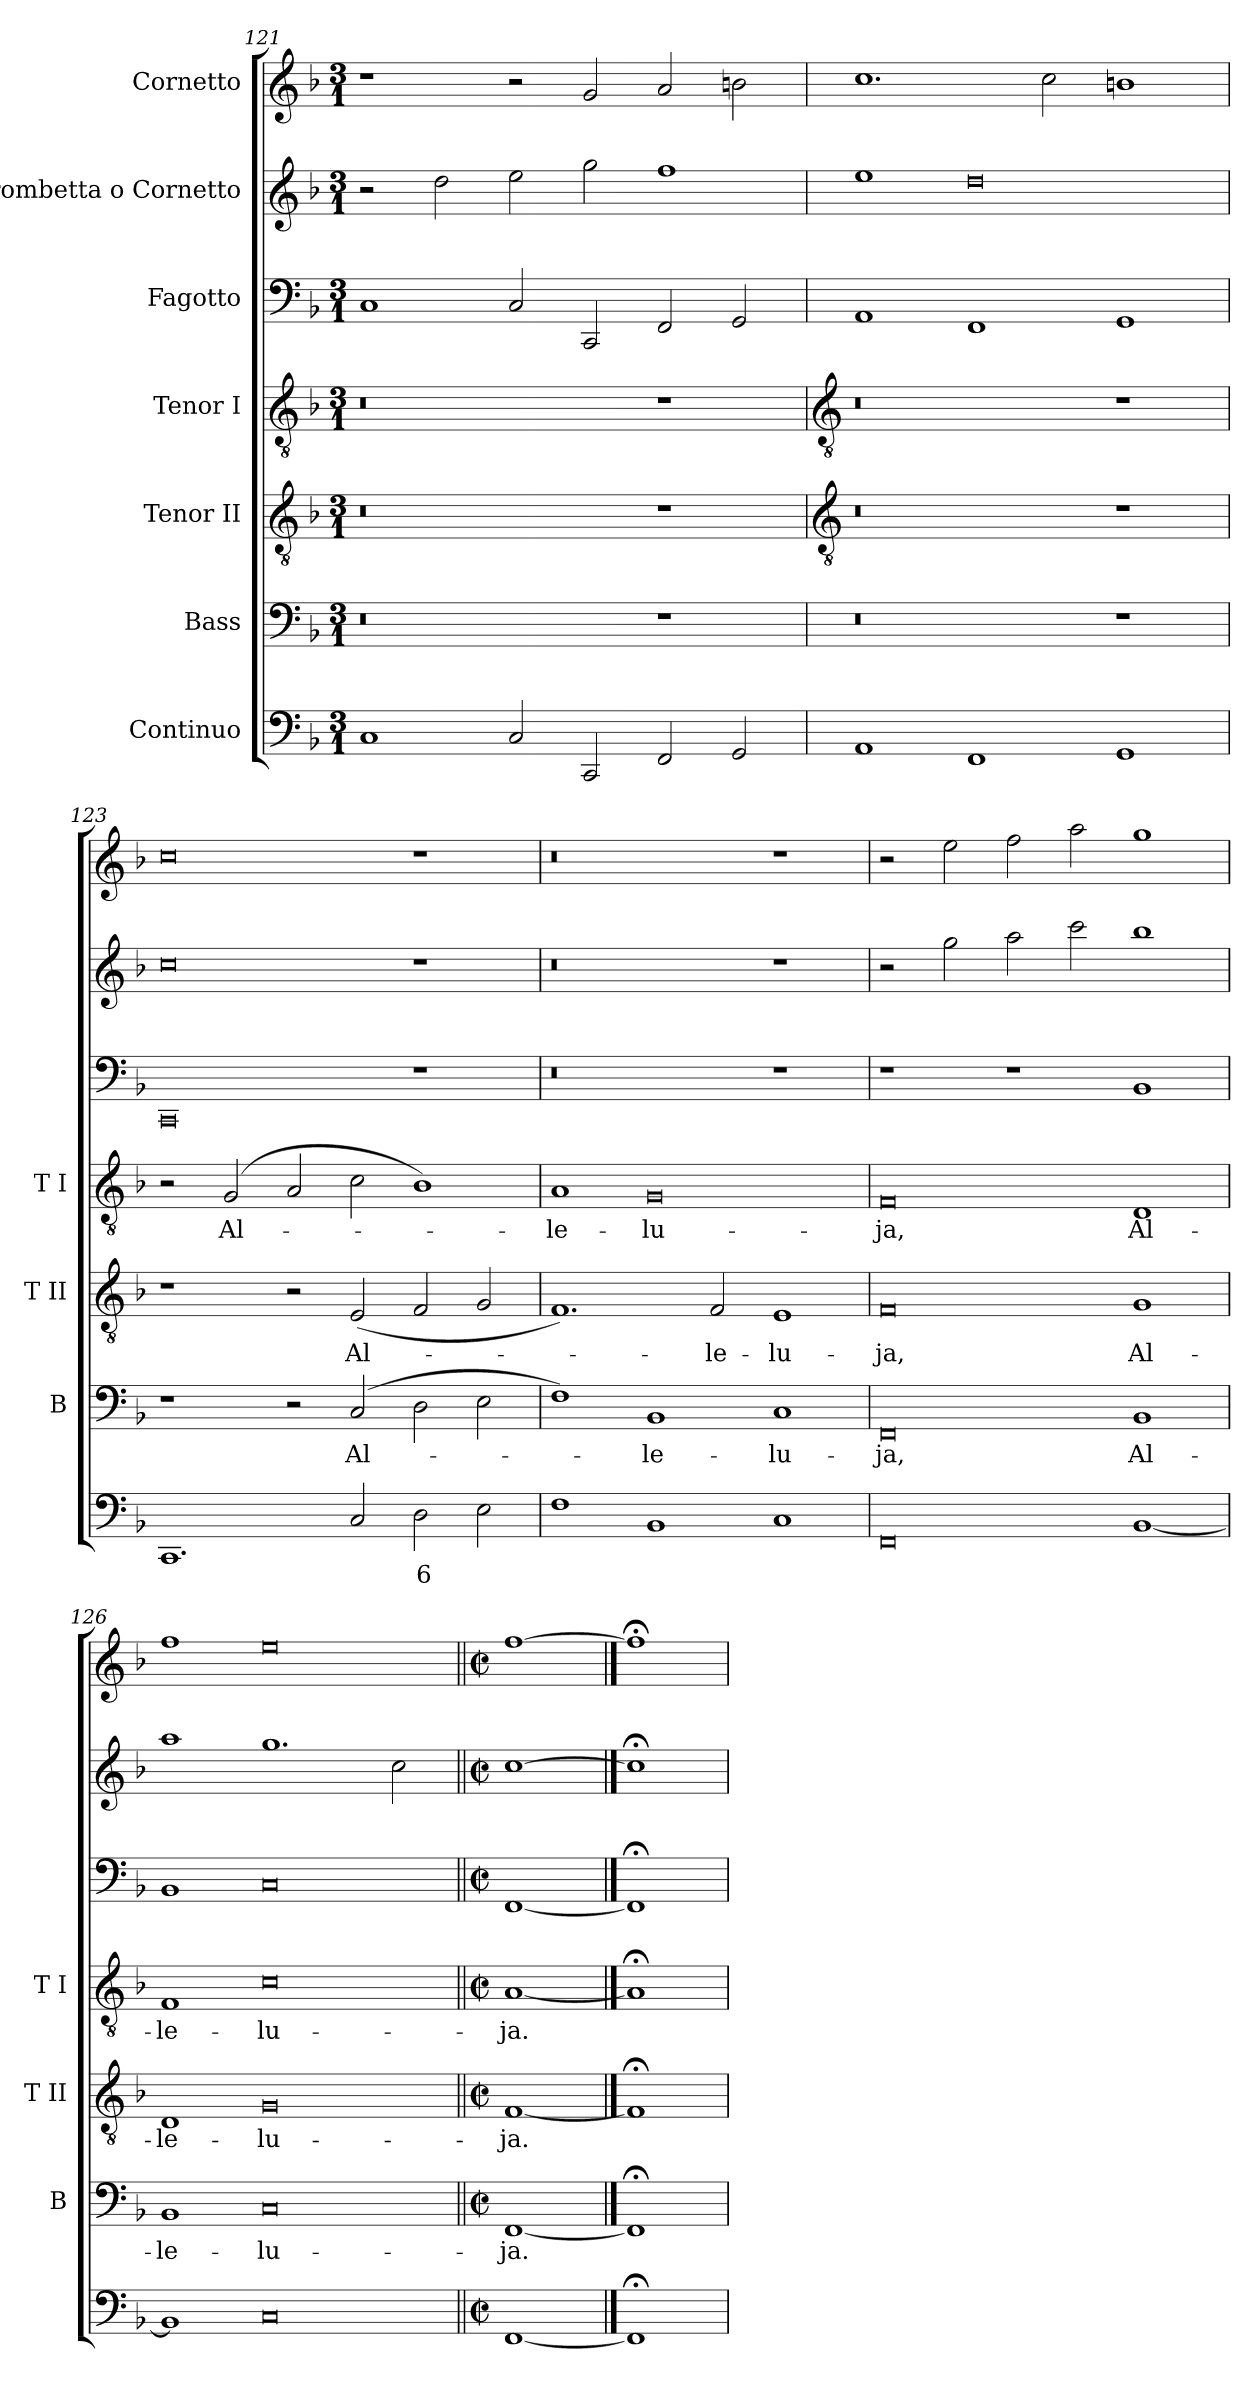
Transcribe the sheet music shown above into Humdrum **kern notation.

**kern	**text	**kern	**text	**kern	**text	**kern	**text	**kern	**kern	**kern
*part7	*part7	*part6	*part6	*part5	*part5	*part4	*part4	*part3	*part2	*part1
*staff7	*staff7	*staff6	*staff6	*staff5	*staff5	*staff4	*staff4	*staff3	*staff2	*staff1
*I"Continuo	*	*I"Bass	*	*I"Tenor II	*	*I"Tenor I	*	*I"Fagotto	*I"Trombetta o Cornetto	*I"Cornetto
*	*	*I'B	*	*I'T II	*	*I'T I	*	*	*	*
*clefF4	*	*clefF4	*	*clefGv2	*	*clefGv2	*	*clefF4	*clefG2	*clefG2
*k[b-]	*	*k[b-]	*	*k[b-]	*	*k[b-]	*	*k[b-]	*k[b-]	*k[b-]
*F:	*	*F:	*	*F:	*	*F:	*	*F:	*F:	*F:
*M3/1	*	*M3/1	*	*M3/1	*	*M3/1	*	*M3/1	*M3/1	*M3/1
=121	=121	=121	=121	=121	=121	=121	=121	=121	=121	=121
1C	.	0r	.	0r	.	0r	.	1C	2r	1r
.	.	.	.	.	.	.	.	.	2dd	.
2C	.	.	.	.	.	.	.	2C	2ee	2r
2CC	.	.	.	.	.	.	.	2CC	2gg	2g
2FF	.	1r	.	1r	.	1r	.	2FF	1ff	2a
2GG	.	.	.	.	.	.	.	2GG	.	2bn
!!LO:LB:g=z
=122	=122	=122	=122	=122	=122	=122	=122	=122	=122	=122
*	*	*	*	*clefGv2	*	*clefGv2	*	*	*	*
1AA	.	0r	.	0r	.	0r	.	1AA	1ee	1.cc
1FF	.	.	.	.	.	.	.	1FF	0dd	.
.	.	.	.	.	.	.	.	.	.	2cc
1GG	.	1r	.	1r	.	1r	.	1GG	.	1bn
=123	=123	=123	=123	=123	=123	=123	=123	=123	=123	=123
1.CC	.	1r	.	1r	.	2r	.	0CC	0cc	0cc
!	!	!	!	!	!	!	!LO:LY:b	!	!	!
.	.	.	.	.	.	(<2G	Al-	.	.	.
.	.	2r	.	2r	.	2A	.	.	.	.
!	!	!	!LO:LY:b	!	!LO:LY:b	!	!	!	!	!
2C	.	(>2C	Al-	(<2E	Al-	2c	.	.	.	.
!	!LO:LY:b	!	!	!	!	!	!	!	!	!
2D	6	2D	.	2F	.	1B-)	.	1r	1r	1r
2E	.	2E	.	2G	.	.	.	.	.	.
=124	=124	=124	=124	=124	=124	=124	=124	=124	=124	=124
!	!	!	!	!	!	!	!LO:LY:b	!	!	!
1F	.	1F)	.	1.F)	.	1A	le-	0r	0r	0r
!	!	!	!LO:LY:b	!	!	!	!LO:LY:b	!	!	!
1BB-	.	1BB-	le-	.	.	0G	-lu-	.	.	.
!	!	!	!	!	!LO:LY:b	!	!	!	!	!
.	.	.	.	2F	le-	.	.	.	.	.
!	!	!	!LO:LY:b	!	!LO:LY:b	!	!	!	!	!
1C	.	1C	-lu-	1E	-lu-	.	.	1r	1r	1r
=125	=125	=125	=125	=125	=125	=125	=125	=125	=125	=125
!	!	!	!LO:LY:b	!	!LO:LY:b	!	!LO:LY:b	!	!	!
0FF	.	0FF	-ja,	0F	-ja,	0F	-ja,	1r	2r	2r
.	.	.	.	.	.	.	.	.	2gg	2ee
.	.	.	.	.	.	.	.	1r	2aa	2ff
.	.	.	.	.	.	.	.	.	2ccc	2aa
!	!	!	!LO:LY:b	!	!LO:LY:b	!	!LO:LY:b	!	!	!
[1BB-	.	1BB-	Al-	1G	Al-	1D	Al-	1BB-	1bb-	1gg
=126	=126	=126	=126	=126	=126	=126	=126	=126	=126	=126
!	!	!	!LO:LY:b	!	!LO:LY:b	!	!LO:LY:b	!	!	!
1BB-]	.	1BB-	-le-	1D	-le-	1F	-le-	1BB-	1aa	1ff
!	!	!	!LO:LY:b	!	!LO:LY:b	!	!LO:LY:b	!	!	!
0C	.	0C	-lu-	0G	-lu-	0c	-lu-	0C	1.gg	0ee
.	.	.	.	.	.	.	.	.	2cc	.
=127||	=127||	=127||	=127||	=127||	=127||	=127||	=127||	=127||	=127||	=127||
*M2/2	*	*M2/2	*	*M2/2	*	*M2/2	*	*M2/2	*M2/2	*M2/2
*met(c|)	*	*met(c|)	*	*met(c|)	*	*met(c|)	*	*met(c|)	*met(c|)	*met(c|)
!	!	!	!LO:LY:b	!	!LO:LY:b	!	!LO:LY:b	!	!	!
[1FF	.	[1FF	-ja.	[1F	-ja.	[1A	-ja.	[1FF	[1cc	[1ff
==128	==128	==128	==128	==128	==128	==128	==128	==128	==128	==128
1FF;<]	.	1FF;<]	.	1F;<]	.	1A;<]	.	1FF;<]	1cc;<]	1ff;<]
=	=	=	=	=	=	=	=	=	=	=
*-	*-	*-	*-	*-	*-	*-	*-	*-	*-	*-
